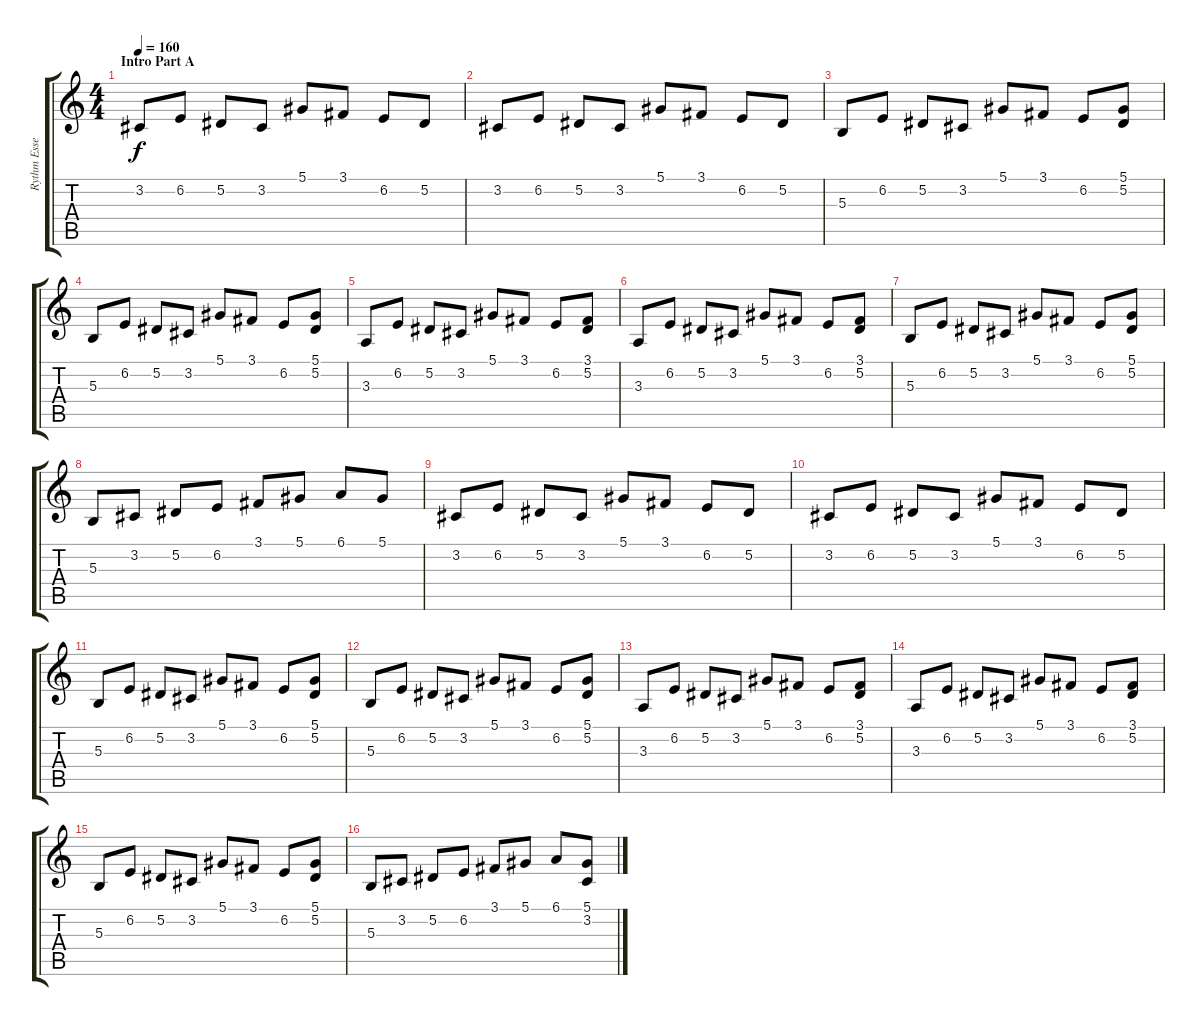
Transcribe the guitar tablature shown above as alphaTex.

\track ("Rythm Essemble (Everton Andrade)" "Rythm Esse") {instrument stringensemble1}
\staff {score tabs}
\tuning (Eb4 Bb3 Gb3 Db3 Ab2 Eb2) {hide}
\ts (4 4)
\section ("" "Intro Part A")
\tempo 160
\clef g2
\ks c
3.2.8{dy f volume 16 instrument stringensemble1} 6.2.8 5.2.8 3.2.8 5.1.8 3.1.8 6.2.8 5.2.8 |
3.2.8 6.2.8 5.2.8 3.2.8 5.1.8 3.1.8 6.2.8 5.2.8 |
5.3.8 6.2.8 5.2.8 3.2.8 5.1.8 3.1.8 6.2.8 (5.1 5.2).8 |
5.3.8 6.2.8 5.2.8 3.2.8 5.1.8 3.1.8 6.2.8 (5.1 5.2).8 |
3.3.8 6.2.8 5.2.8 3.2.8 5.1.8 3.1.8 6.2.8 (3.1 5.2).8 |
3.3.8 6.2.8 5.2.8 3.2.8 5.1.8 3.1.8 6.2.8 (3.1 5.2).8 |
5.3.8 6.2.8 5.2.8 3.2.8 5.1.8 3.1.8 6.2.8 (5.1 5.2).8 |
5.3.8 3.2.8 5.2.8 6.2.8 3.1.8 5.1.8 6.1.8 5.1.8 |
3.2.8 6.2.8 5.2.8 3.2.8 5.1.8 3.1.8 6.2.8 5.2.8 |
3.2.8 6.2.8 5.2.8 3.2.8 5.1.8 3.1.8 6.2.8 5.2.8 |
5.3.8 6.2.8 5.2.8 3.2.8 5.1.8 3.1.8 6.2.8 (5.1 5.2).8 |
5.3.8 6.2.8 5.2.8 3.2.8 5.1.8 3.1.8 6.2.8 (5.1 5.2).8 |
3.3.8 6.2.8 5.2.8 3.2.8 5.1.8 3.1.8 6.2.8 (3.1 5.2).8 |
3.3.8 6.2.8 5.2.8 3.2.8 5.1.8 3.1.8 6.2.8 (3.1 5.2).8 |
5.3.8 6.2.8 5.2.8 3.2.8 5.1.8 3.1.8 6.2.8 (5.1 5.2).8 |
5.3.8 3.2.8 5.2.8 6.2.8 3.1.8 5.1.8 6.1.8 (5.1 3.2).8
